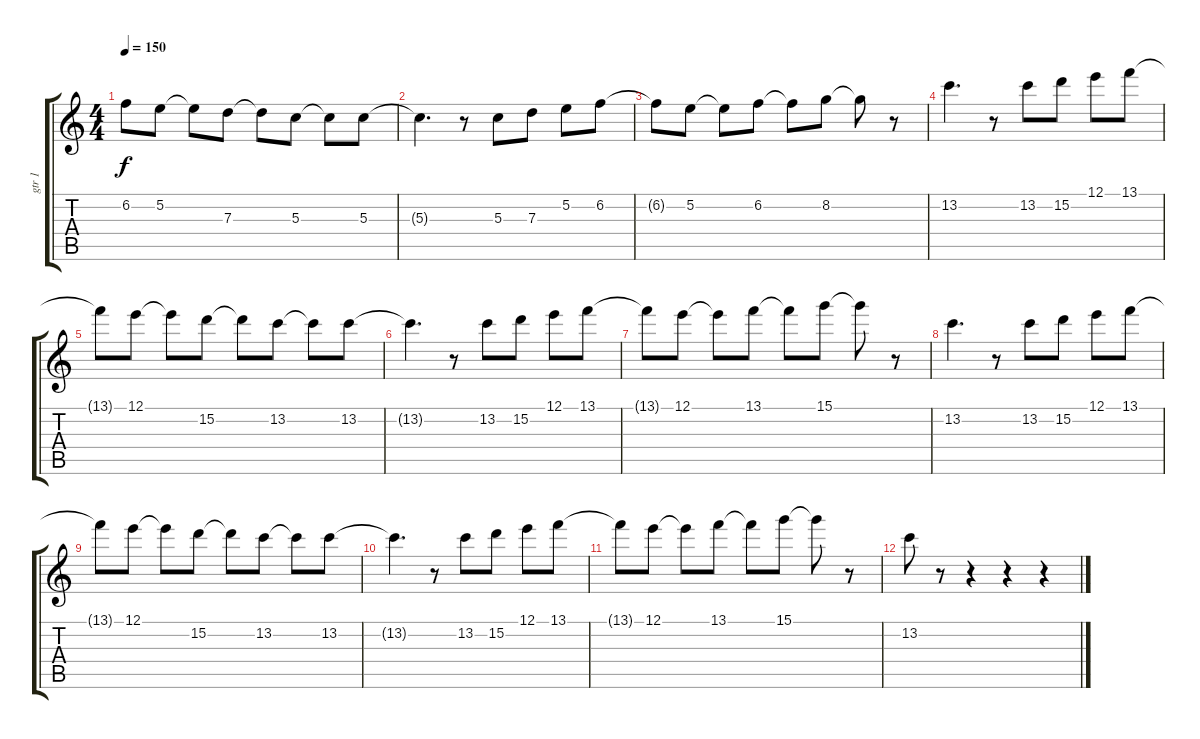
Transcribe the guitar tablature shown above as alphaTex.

\track ("gtr 1" "gtr 1") {instrument distortionguitar}
\staff {score tabs}
\tuning (E4 B3 G3 D3 A2 E2) {hide}
\ts (4 4)
\tempo 150
\clef g2
\ks c
6.2{t}.8{dy f} 5.2.8 5.2{t}.8 7.3.8 7.3{t}.8 5.3.8 5.3{t}.8 5.3.8 |
5.3{t}.4{d} r.8 5.3.8 7.3.8 5.2.8 6.2.8 |
6.2{t}.8 5.2.8 5.2{t}.8 6.2.8 6.2{t}.8 8.2.8 8.2{t}.8 r.8 |
13.2.4{d} r.8 13.2.8 15.2.8 12.1.8 13.1.8 |
13.1{t}.8 12.1.8 12.1{t}.8 15.2.8 15.2{t}.8 13.2.8 13.2{t}.8 13.2.8 |
13.2{t}.4{d} r.8 13.2.8 15.2.8 12.1.8 13.1.8 |
13.1{t}.8 12.1.8 12.1{t}.8 13.1.8 13.1{t}.8 15.1.8 15.1{t}.8 r.8 |
13.2.4{d} r.8 13.2.8 15.2.8 12.1.8 13.1.8 |
13.1{t}.8 12.1.8 12.1{t}.8 15.2.8 15.2{t}.8 13.2.8 13.2{t}.8 13.2.8 |
13.2{t}.4{d} r.8 13.2.8 15.2.8 12.1.8 13.1.8 |
13.1{t}.8 12.1.8 12.1{t}.8 13.1.8 13.1{t}.8 15.1.8 15.1{t}.8 r.8 |
13.2.8 r.8 r.4 r.4 r.4
